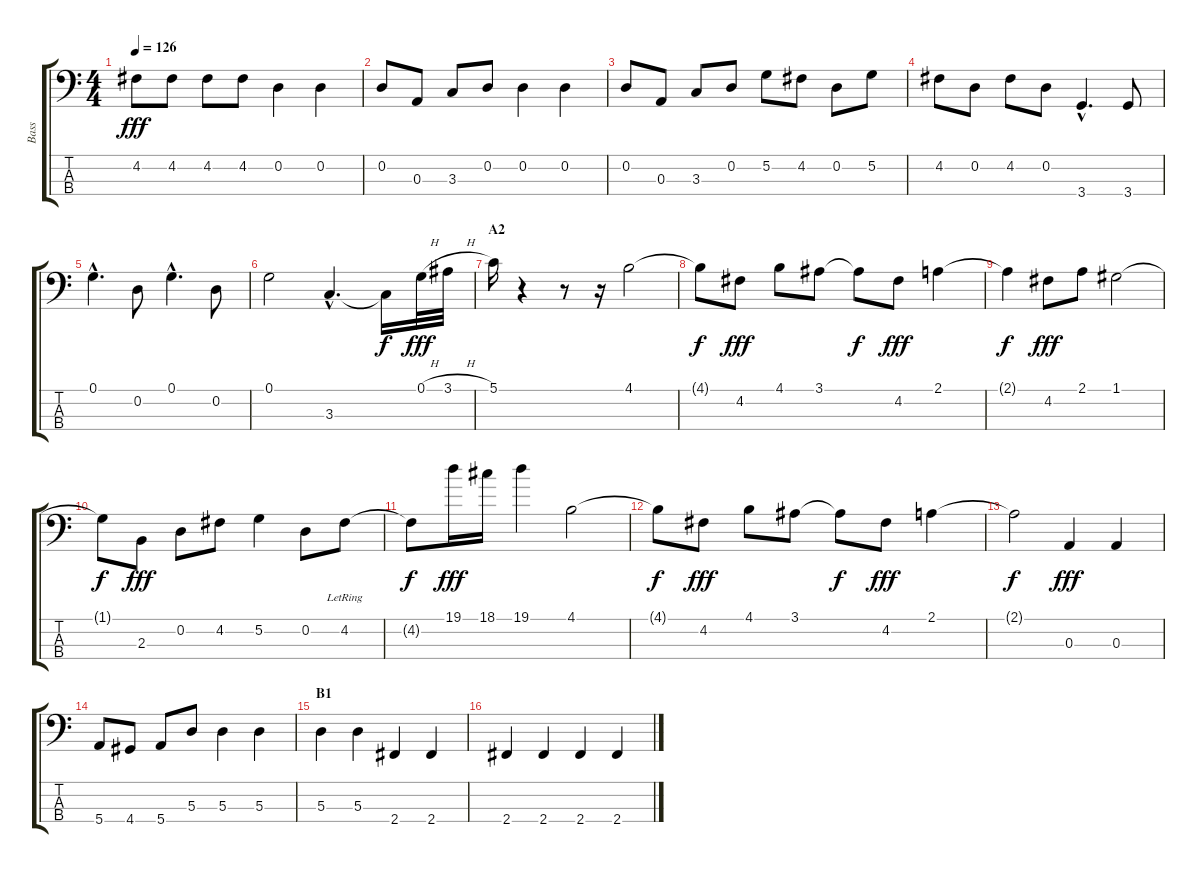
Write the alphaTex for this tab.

\track ("Bass" "Bass") {instrument electricbassfinger}
\staff {score tabs}
\tuning (G2 D2 A1 E1) {hide}
\ts (4 4)
\tempo 126
\clef f4
\ks c
4.2.8{dy fff} 4.2.8 4.2.8 4.2.8 0.2.4 0.2.4 |
0.2.8 0.3.8 3.3.8 0.2.8 0.2.4 0.2.4 |
0.2.8 0.3.8 3.3.8 0.2.8 5.2.8 4.2.8 0.2.8 5.2.8 |
4.2.8 0.2.8 4.2.8 0.2.8 3.4{hac}.4{d} 3.4.8 |
0.1{hac}.4{d} 0.2.8 0.1{hac}.4{d} 0.2.8 |
0.1.2 3.3{hac}.4{d} 3.3{t}.16{dy f} 0.1{h}.32{dy fff} 3.1{h}.32 |
\section ("" "A2")
5.1.16 r.4 r.8 r.16 4.1.2 |
4.1{t}.8{dy f} 4.2.8{dy fff} 4.1.8 3.1.8 3.1{t}.8{dy f} 4.2.8{dy fff} 2.1.4 |
2.1{t}.4{dy f} 4.2.8{dy fff} 2.1.8 1.1.2 |
1.1{t}.8{dy f} 2.3.8{dy fff} 0.2.8 4.2.8 5.2.4 0.2.8 4.2{lr}.8 |
4.2{t}.8{dy f} 19.1.16{dy fff} 18.1.16 19.1.4 4.1.2 |
4.1{t}.8{dy f} 4.2.8{dy fff} 4.1.8 3.1.8 3.1{t}.8{dy f} 4.2.8{dy fff} 2.1.4 |
2.1{t}.2{dy f} 0.3.4{dy fff} 0.3.4 |
5.4.8 4.4.8 5.4.8 5.3.8 5.3.4 5.3.4 |
\section ("" "B1")
5.3.4 5.3.4 2.4.4 2.4.4 |
2.4.4 2.4.4 2.4.4 2.4.4
